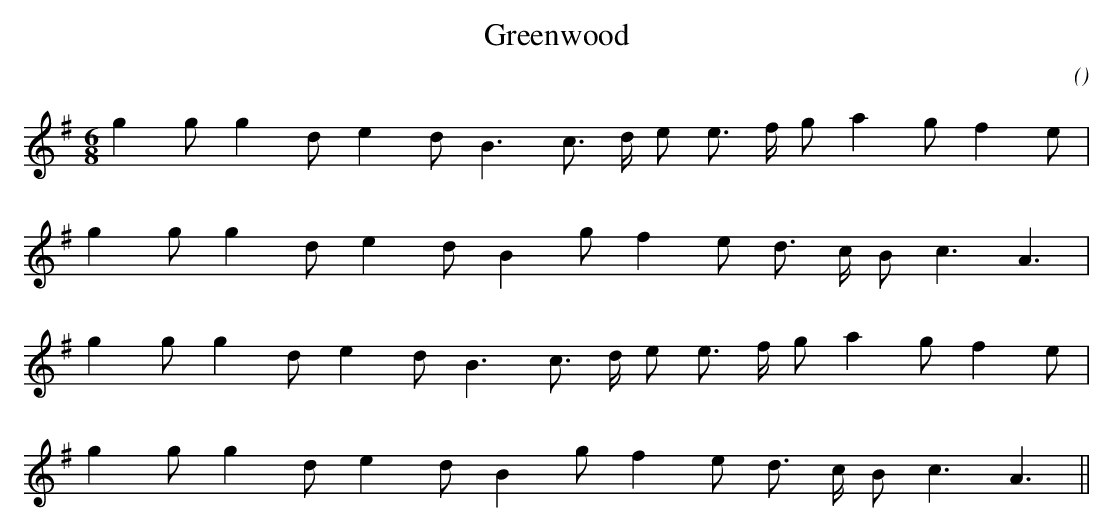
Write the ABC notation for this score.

X:1
T: Greenwood
C:
O:
M:6/8
K:G
K:G
M:6/8
L:1/16
g4 g2 g4 d2 e4 d2 B6 c3 d e2 e3 f g2 a4 g2 f4 e2 |
g4 g2 g4 d2 e4 d2 B4 g2 f4 e2 d3 c B2 c6 A6 |
g4 g2 g4 d2 e4 d2 B6 c3 d e2 e3 f g2 a4 g2 f4 e2 |
g4 g2 g4 d2 e4 d2 B4 g2 f4 e2 d3 c B2 c6 A6 ||
